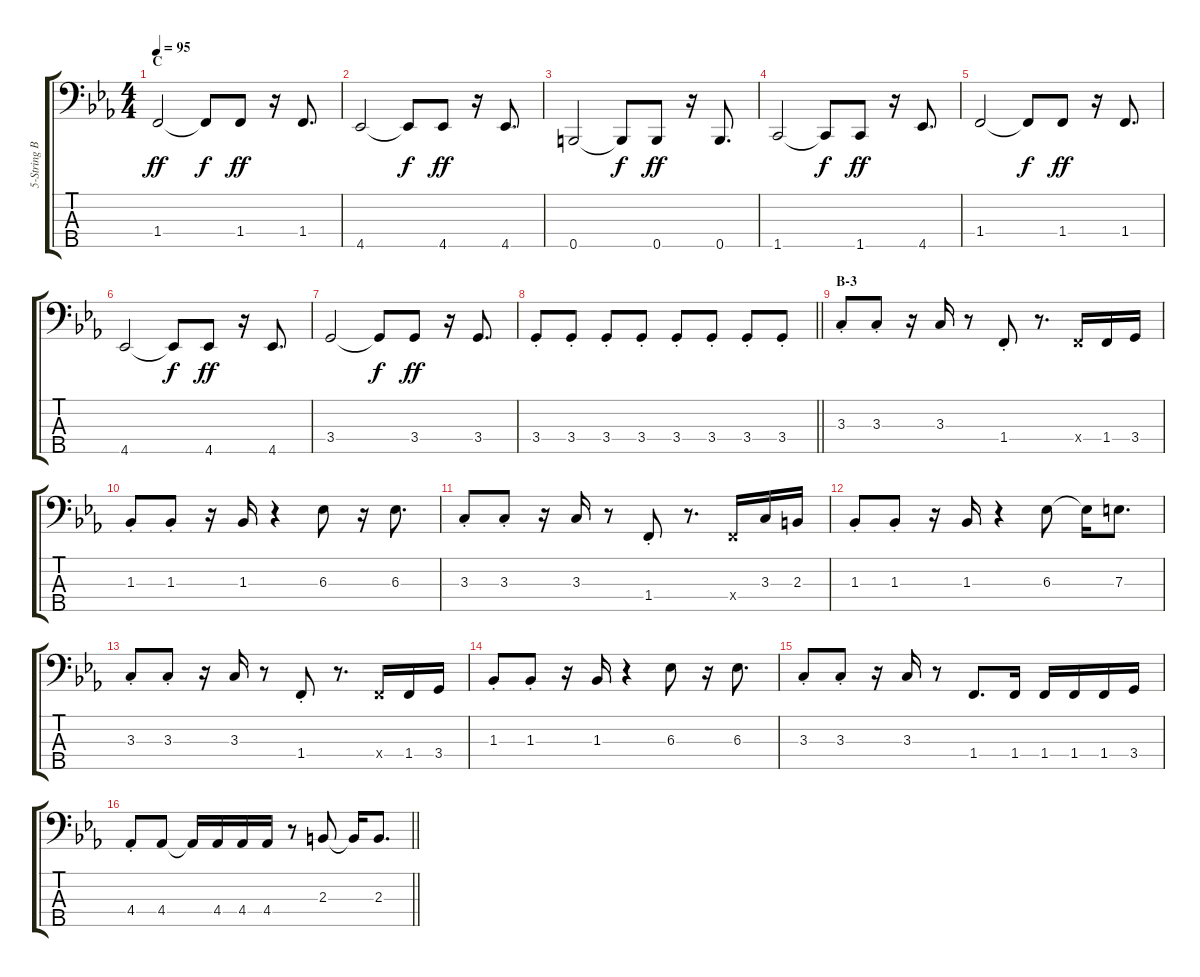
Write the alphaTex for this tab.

\track ("5-String Bass" "5-String B") {instrument electricbassfinger}
\staff {score tabs}
\tuning (G2 D2 A1 E1 B0) {hide}
\ts (4 4)
\section ("" "C")
\tempo 95
\clef f4
\ks cminor
1.4.2{dy ff} 1.4{t}.8{dy f} 1.4.8{dy ff} r.16 1.4.8{d} |
4.5.2 4.5{t}.8{dy f} 4.5.8{dy ff} r.16 4.5.8{d} |
0.5.2 0.5{t}.8{dy f} 0.5.8{dy ff} r.16 0.5.8{d} |
1.5.2 1.5{t}.8{dy f} 1.5.8{dy ff} r.16 4.5.8{d} |
1.4.2 1.4{t}.8{dy f} 1.4.8{dy ff} r.16 1.4.8{d} |
4.5.2 4.5{t}.8{dy f} 4.5.8{dy ff} r.16 4.5.8{d} |
3.4.2 3.4{t}.8{dy f} 3.4.8{dy ff} r.16 3.4.8{d} |
\barLineRight lightlight
3.4{st}.8 3.4{st}.8 3.4{st}.8 3.4{st}.8 3.4{st}.8 3.4{st}.8 3.4{st}.8 3.4{st}.8 |
\section ("" "B-3")
3.3{st}.8 3.3{st}.8 r.16 3.3.16 r.8 1.4{st}.8 r.8{d} 1.4{x}.16 1.4.16 3.4.16 |
1.3{st}.8 1.3{st}.8 r.16 1.3.16 r.4 6.3.8 r.16 6.3.8{d} |
3.3{st}.8 3.3{st}.8 r.16 3.3.16 r.8 1.4{st}.8 r.8{d} 1.4{x}.16 3.3.16 2.3.16 |
1.3{st}.8 1.3{st}.8 r.16 1.3.16 r.4 6.3.8 6.3{t}.16 7.3.8{d} |
3.3{st}.8 3.3{st}.8 r.16 3.3.16 r.8 1.4{st}.8 r.8{d} 1.4{x}.16 1.4.16 3.4.16 |
1.3{st}.8 1.3{st}.8 r.16 1.3.16 r.4 6.3.8 r.16 6.3.8{d} |
3.3{st}.8 3.3{st}.8 r.16 3.3.16 r.8 1.4.8{d} 1.4.16 1.4.16 1.4.16 1.4.16 3.4.16 |
\barLineRight lightlight
4.4{st}.8 4.4.8 4.4{t}.16 4.4.16 4.4.16 4.4.16 r.8 2.3.8 2.3{t}.16 2.3.8{d}
